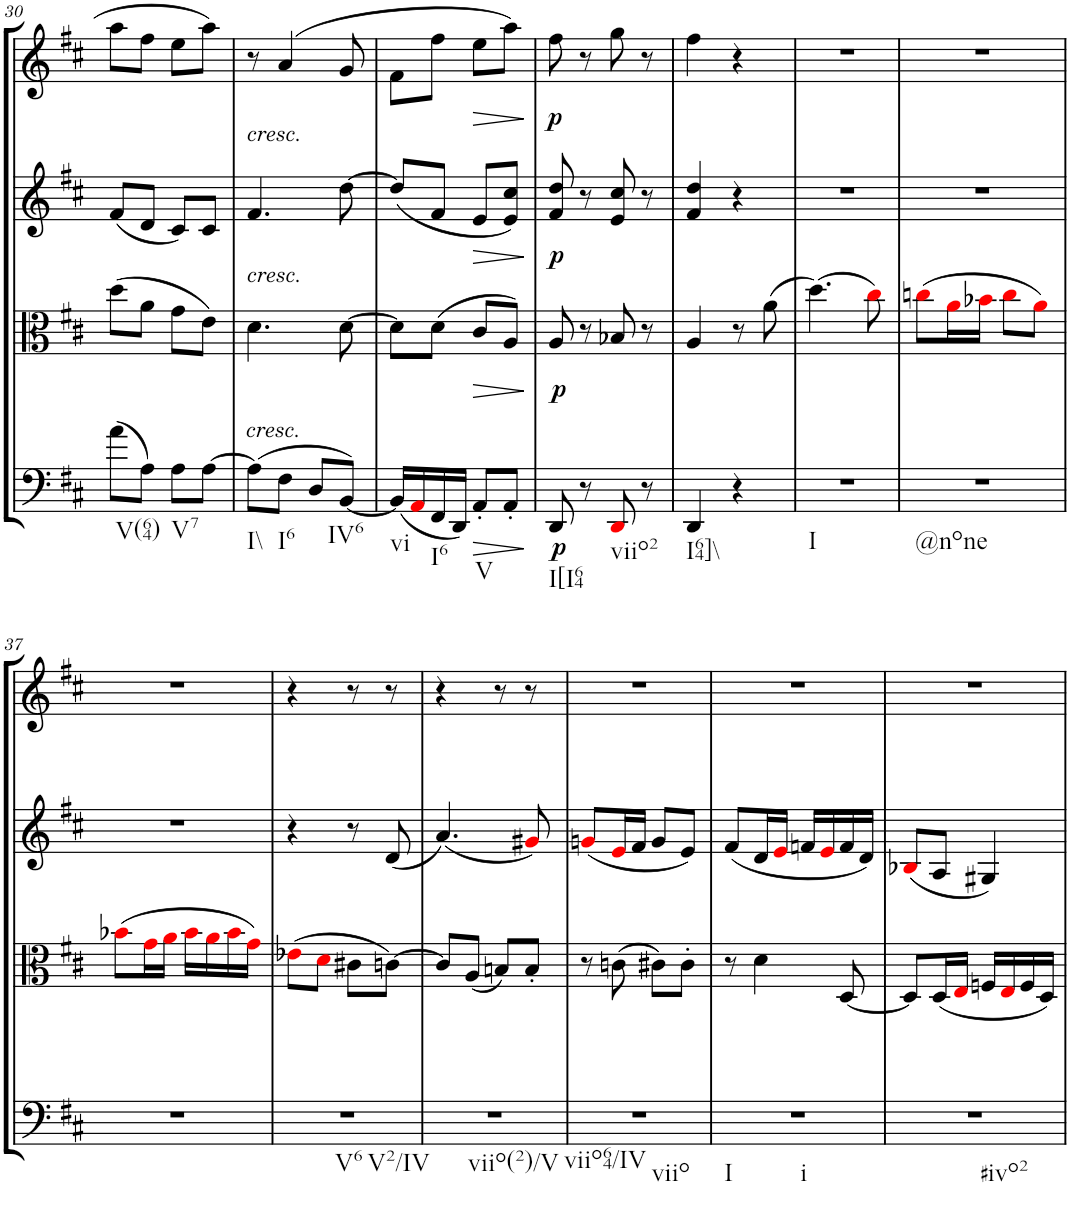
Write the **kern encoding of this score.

**kern	**dynam	**kern	**dynam	**kern	**dynam	**kern	**dynam
*part4	*part4	*part3	*part3	*part2	*part2	*part1	*part1
*staff4	*staff4	*staff3	*staff3	*staff2	*staff2	*staff1	*staff1
*I"Cello	*	*I"Viola	*	*I"2nd Violin	*	*I"1st Violin	*
*	*	*I'Vla	*	*I'Vln	*	*I'Vln	*
!!LO:PB:g=z
*clefF4	*	*clefC3	*	*clefG2	*	*clefG2	*
*k[f#c#]	*	*k[f#c#]	*	*k[f#c#]	*	*k[f#c#]	*
*M2/4	*	*M2/4	*	*M2/4	*	*M2/4	*
=30	=30	=30	=30	=30	=30	=30	=30
!LO:TX:b:t=V(64)	!	!	!	!	!	!	!
(8a\L	.	(8dd\L	.	(8f#/L	.	8aa\L	.
8A\J)	.	8a\J	.	8d/J	.	8ff#\J	.
!LO:TX:b:t=V7	!	!	!	!	!	!	!
8A\L	.	8g\L	.	8c#/L)	.	8ee\L	.
[8A\J	.	8e\J)	.	8c#/J	.	8aa\J	.
=31	=31	=31	=31	=31	=31	=31	=31
!	!	!	!	!LO:TX:a:i:t=cresc.	!	!	!
!	!	!LO:TX:a:i:t=cresc.	!	!	!	!	!
!LO:TX:a:i:t=cresc.	!	!	!	!	!	!	!
!LO:TX:b:t=I\\	!	!	!	!	!	!	!
(8A\L]	.	4.d\	.	4.f#/	.	8r	.
!LO:TX:b:t=I6	!	!	!	!	!	!	!
8F#\J	.	.	.	.	.	(4a/	.
8D/L	.	.	.	.	.	.	.
!LO:TX:b:t=IV6	!	!	!	!	!	!	!
[8BB/J)	.	[8d\	.	[8dd\	.	8g/	.
=32	=32	=32	=32	=32	=32	=32	=32
!LO:TX:b:t=vi	!	!	!	!	!	!	!
(16BB/LL]	.	8d\L]	.	(8dd/L]	.	8f#\L	.
16AAi/	.	.	.	.	.	.	.
!LO:TX:b:t=I6	!	!	!	!	!	!	!
16FF#/	.	(8d\J	.	8f#/J	.	8ff#\J	.
16DD/JJ)	.	.	.	.	.	.	.
!LO:TX:b:t=V	!	!	!	!	!	!	!
!	!LO:HP:b	!	!LO:HP:b	!	!LO:HP:b	!	!LO:HP:b
8AA'/L	>	8c#/L	>	8e/L	>	8ee\L	>
8AA'/J	.	8A/J)	.	8e/ 8cc#/J)	.	8aa\J)	.
.	]	.	]	.	]	.	]
=33	=33	=33	=33	=33	=33	=33	=33
!LO:TX:b:t=I[I64	!	!	!	!	!	!	!
!	!LO:DY:b	!	!LO:DY:b	!	!LO:DY:b	!	!LO:DY:b
8DD/	p	8A/	p	8f#/ 8dd/	p	8ff#\	p
8r	.	8r	.	8r	.	8r	.
!LO:TX:b:t=viio2	!	!	!	!	!	!	!
8DDi/	.	8B-X/	.	8e/ 8cc#/	.	8gg\	.
8r	.	8r	.	8r	.	8r	.
=34	=34	=34	=34	=34	=34	=34	=34
!LO:TX:b:t=I64]\\	!	!	!	!	!	!	!
4DD/	.	4A/	.	4f#/ 4dd/	.	4ff#\	.
4r	.	8r	.	4r	.	4r	.
.	.	(8a\	.	.	.	.	.
=35	=35	=35	=35	=35	=35	=35	=35
!LO:TX:b:t=I	!	!	!	!	!	!	!
2r	.	(4.dd\)	.	2r	.	2r	.
.	.	8cc#i\)	.	.	.	.	.
=36	=36	=36	=36	=36	=36	=36	=36
!LO:TX:b:t=@none	!	!	!	!	!	!	!
2r	.	(8ccni\L	.	2r	.	2r	.
.	.	16ai\L	.	.	.	.	.
.	.	16b-Xi\JJ	.	.	.	.	.
.	.	8cci\L	.	.	.	.	.
.	.	8ai\J)	.	.	.	.	.
!!LO:LB:g=z
=37	=37	=37	=37	=37	=37	=37	=37
2r	.	(8b-Xi\L	.	2r	.	2r	.
.	.	16gi\L	.	.	.	.	.
.	.	16ai\JJ	.	.	.	.	.
.	.	16b-i\LL	.	.	.	.	.
.	.	16ai\	.	.	.	.	.
.	.	16b-i\	.	.	.	.	.
.	.	16gi\JJ)	.	.	.	.	.
=38	=38	=38	=38	=38	=38	=38	=38
!LO:TX:b:t=V6	!	!	!	!	!	!	!
!LO:TX:b:t=V2/IV	!	!	!	!	!	!	!
2r	.	(8e-Xi\L	.	4r	.	4r	.
.	.	8di\J	.	.	.	.	.
.	.	8c#X\L	.	8r	.	8r	.
.	.	[8cn\J)	.	(8d/	.	8r	.
=39	=39	=39	=39	=39	=39	=39	=39
!LO:TX:b:t=viio(2)/V	!	!	!	!	!	!	!
2r	.	8c/L]	.	(4.a/)	.	4r	.
.	.	(8A/J	.	.	.	.	.
.	.	8Bn/L)	.	.	.	8r	.
.	.	8B'/J	.	8g#Xi/)	.	8r	.
=40	=40	=40	=40	=40	=40	=40	=40
!LO:TX:b:t=viio64/IV	!	!	!	!	!	!	!
!LO:TX:b:t=viio	!	!	!	!	!	!	!
2r	.	8r	.	(8gni/L	.	2r	.
.	.	(8cn\	.	16ei/L	.	.	.
.	.	.	.	16f#/JJ	.	.	.
.	.	8c#X\L)	.	8g/L	.	.	.
.	.	8c#'\J	.	8e/J)	.	.	.
=41	=41	=41	=41	=41	=41	=41	=41
!LO:TX:b:t=I	!	!	!	!	!	!	!
!LO:TX:b:t=i	!	!	!	!	!	!	!
2r	.	8r	.	(8f#/L	.	2r	.
.	.	4d\	.	16d/L	.	.	.
.	.	.	.	16ei/JJ	.	.	.
.	.	.	.	16fn/LL	.	.	.
.	.	.	.	16ei/	.	.	.
.	.	[8D/	.	16f/	.	.	.
.	.	.	.	16d/JJ)	.	.	.
=42	=42	=42	=42	=42	=42	=42	=42
!LO:TX:b:t=#ivo2	!	!	!	!	!	!	!
2r	.	8D/L]	.	(8B-Xi/L	.	2r	.
.	.	(16D/L	.	8A/J	.	.	.
.	.	16Ei/JJ	.	.	.	.	.
.	.	16Fn/LL	.	4G#X/)	.	.	.
.	.	16Ei/	.	.	.	.	.
.	.	16F/	.	.	.	.	.
.	.	16D/JJ)	.	.	.	.	.
=	=	=	=	=	=	=	=
*-	*-	*-	*-	*-	*-	*-	*-
